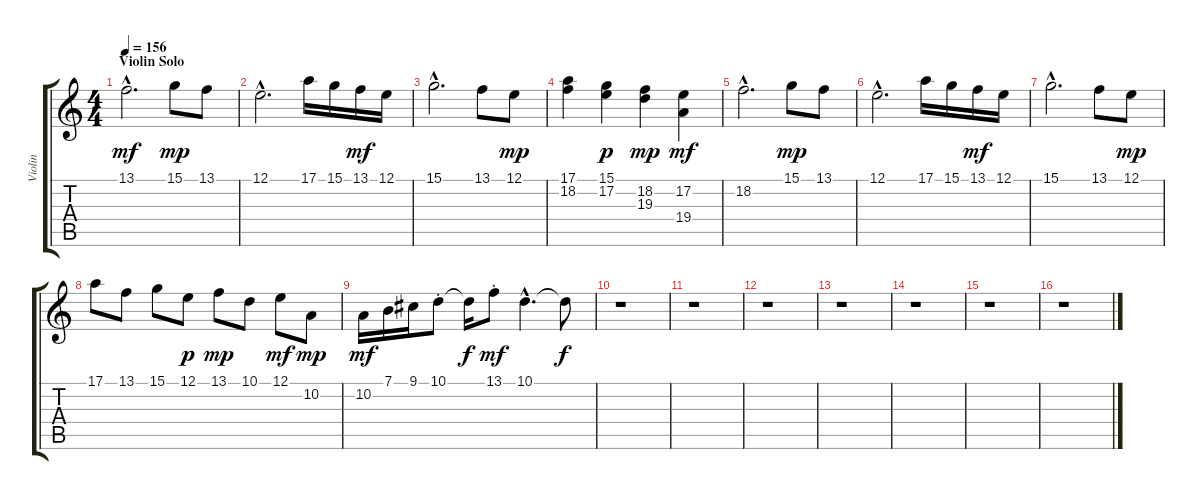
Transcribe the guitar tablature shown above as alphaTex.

\track ("Violin" "Violin") {instrument violin}
\staff {score tabs}
\tuning (E4 B3 G3 D3 A2 E2) {hide}
\ts (4 4)
\section ("" "Violin Solo")
\tempo 156
\clef g2
\ks c
13.1{hac}.2{d dy mf} 15.1.8{dy mp} 13.1.8 |
12.1{hac}.2{d} 17.1.16 15.1.16 13.1.16{dy mf} 12.1.16 |
15.1{hac}.2{d} 13.1.8 12.1.8{dy mp} |
(17.1 18.2).4 (15.1 17.2).4{dy p} (18.2 19.3).4{dy mp} (17.2 19.4).4{dy mf} |
18.2{hac}.2{d} 15.1.8{dy mp} 13.1.8 |
12.1{hac}.2{d} 17.1.16 15.1.16 13.1.16{dy mf} 12.1.16 |
15.1{hac}.2{d} 13.1.8 12.1.8{dy mp} |
17.1.8 13.1.8 15.1.8 12.1.8{dy p} 13.1.8{dy mp} 10.1.8 12.1.8{dy mf} 10.2.8{dy mp} |
10.2.16{dy mf} 7.1.16 9.1.16 10.1{st}.8 10.1{t}.16{dy f} 13.1{st}.8{dy mf} 10.1{hac}.4{d} 10.1{t}.8{dy f} |
\section ("" "")
r.1 |
r.1 |
r.1 |
r.1 |
r.1 |
r.1 |
r.1
